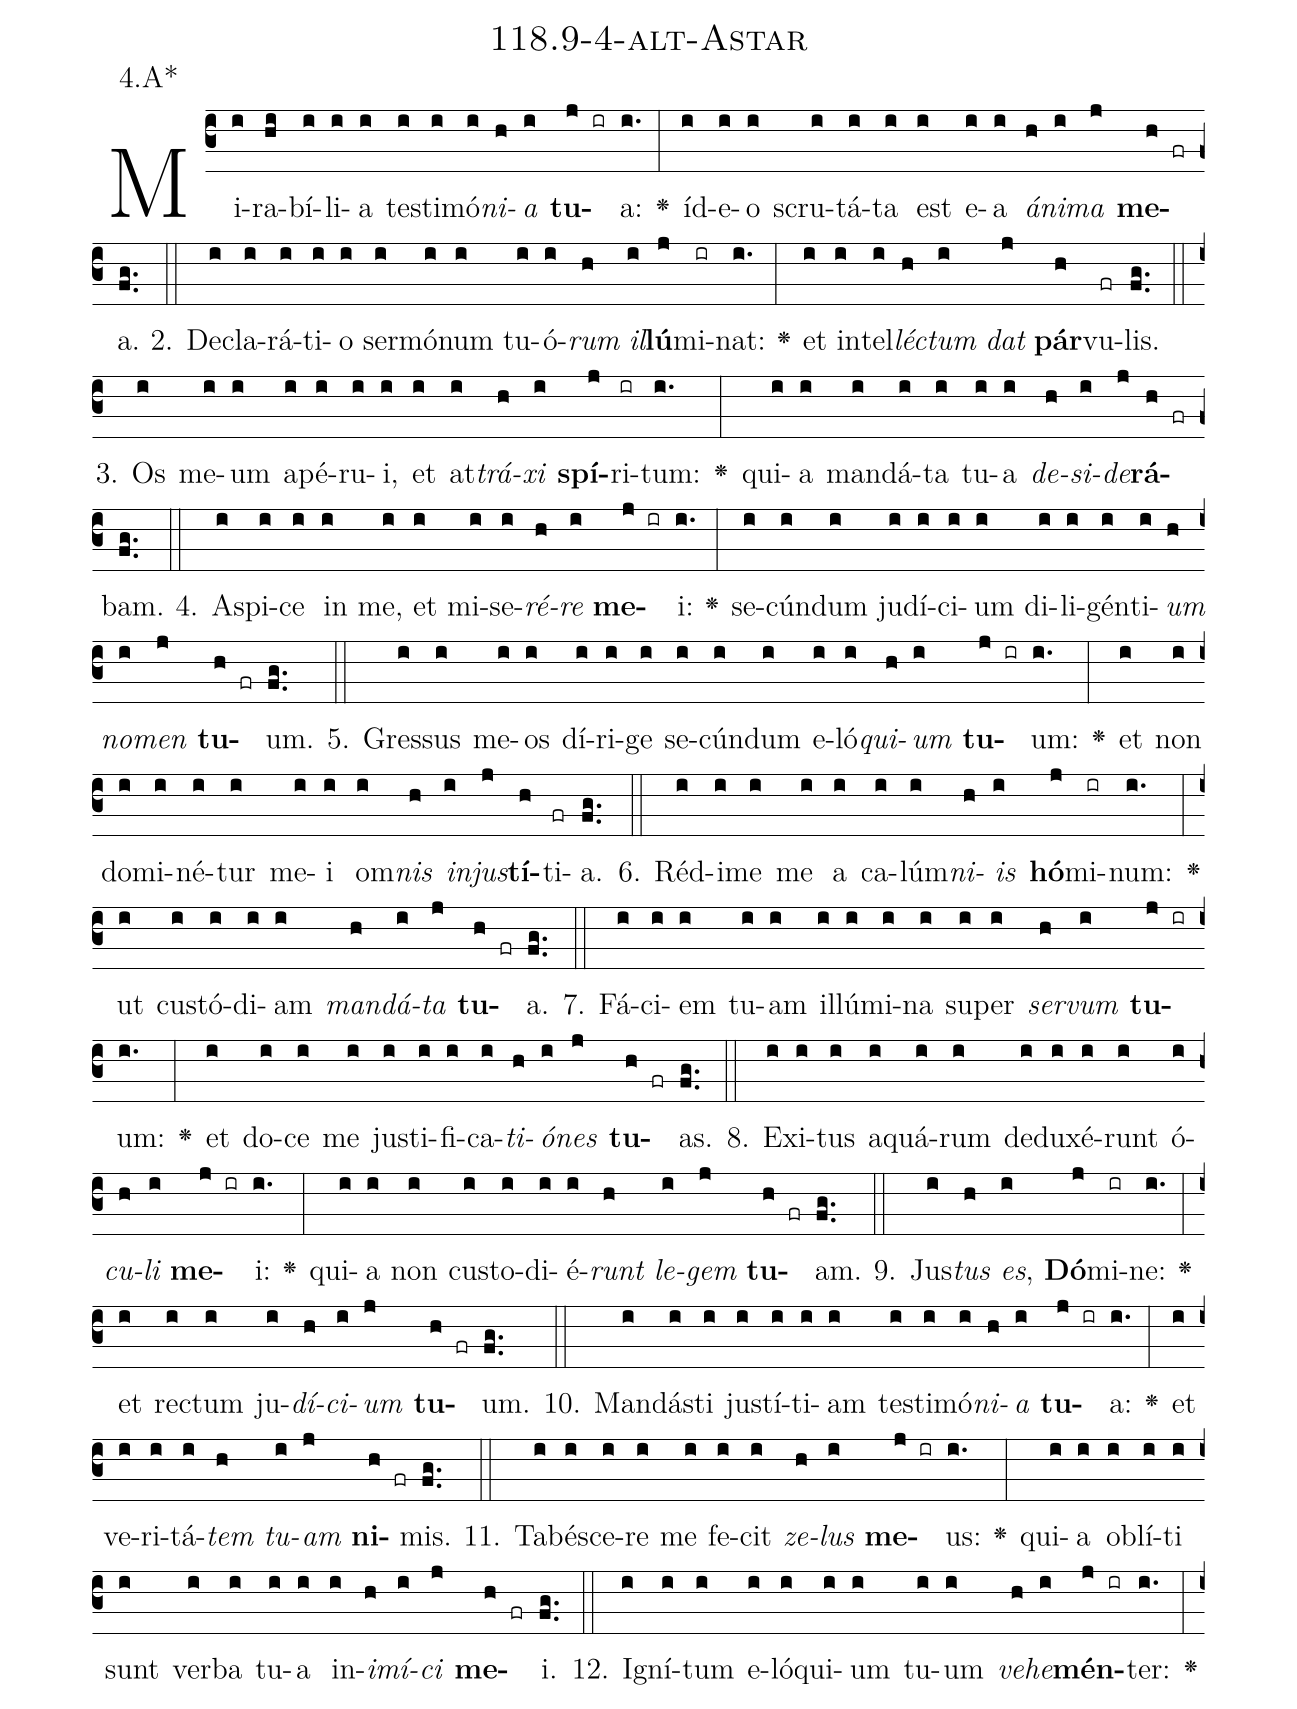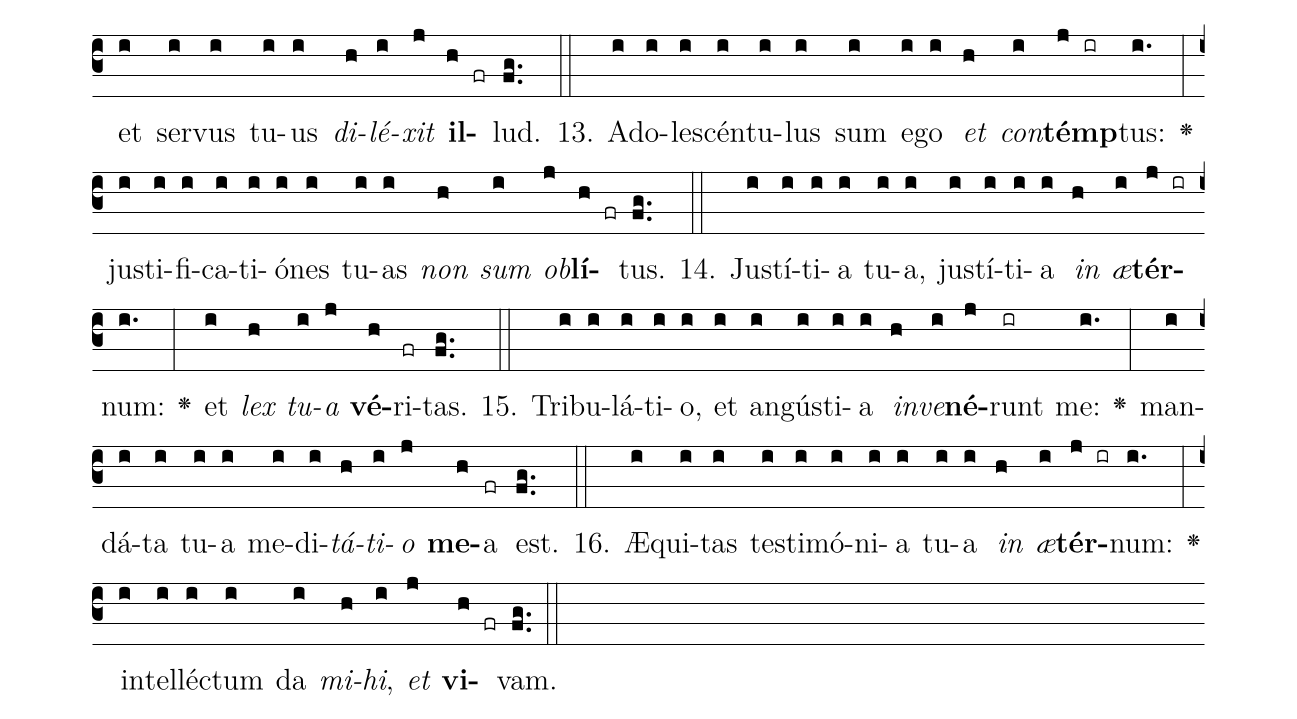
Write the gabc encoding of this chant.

name: 118.9-4-alt-Astar;
annotation: 4.A*;
%%
(c3)Mi(i)ra(hi)bí(i)li(i)a(i) tes(i)ti(i)mó(i)<i>ni</i>(h)<i>a</i>(i) <b>tu</b>(j ir)a:(i.) <v>\greheightstar</v>(:) íd(i)e(i)o(i) scru(i)tá(i)ta(i) est(i) e(i)a(i) <i>á</i>(h)<i>ni</i>(i)<i>ma</i>(j) <b>me</b>(h fr)a.(fg..) (::)
2. De(i)cla(i)rá(i)ti(i)o(i) ser(i)mó(i)num(i) tu(i)ó(i)<i>rum</i>(h) <i>il</i>(i)<b>lú</b>(j)mi(ir)nat:(i.) <v>\greheightstar</v>(:) et(i) in(i)tel(i)<i>léc</i>(h)<i>tum</i>(i) <i>dat</i>(j) <b>pár</b>(h)vu(fr)lis.(fg..) (::)
3. Os(i) me(i)um(i) a(i)pé(i)ru(i)i,(i) et(i) at(i)<i>trá</i>(h)<i>xi</i>(i) <b>spí</b>(j)ri(ir)tum:(i.) <v>\greheightstar</v>(:) qui(i)a(i) man(i)dá(i)ta(i) tu(i)a(i) <i>de</i>(h)<i>si</i>(i)<i>de</i>(j)<b>rá</b>(h fr)bam.(fg..) (::)
4. A(i)spi(i)ce(i) in(i) me,(i) et(i) mi(i)se(i)<i>ré</i>(h)<i>re</i>(i) <b>me</b>(j ir)i:(i.) <v>\greheightstar</v>(:) se(i)cún(i)dum(i) ju(i)dí(i)ci(i)um(i) di(i)li(i)gén(i)ti(i)<i>um</i>(h) <i>no</i>(i)<i>men</i>(j) <b>tu</b>(h fr)um.(fg..) (::)
5. Gres(i)sus(i) me(i)os(i) dí(i)ri(i)ge(i) se(i)cún(i)dum(i) e(i)ló(i)<i>qui</i>(h)<i>um</i>(i) <b>tu</b>(j ir)um:(i.) <v>\greheightstar</v>(:) et(i) non(i) do(i)mi(i)né(i)tur(i) me(i)i(i) om(i)<i>nis</i>(h) <i>in</i>(i)<i>jus</i>(j)<b>tí</b>(h)ti(fr)a.(fg..) (::)
6. Réd(i)i(i)me(i) me(i) a(i) ca(i)lúm(i)<i>ni</i>(h)<i>is</i>(i) <b>hó</b>(j)mi(ir)num:(i.) <v>\greheightstar</v>(:) ut(i) cus(i)tó(i)di(i)am(i) <i>man</i>(h)<i>dá</i>(i)<i>ta</i>(j) <b>tu</b>(h fr)a.(fg..) (::)
7. Fá(i)ci(i)em(i) tu(i)am(i) il(i)lú(i)mi(i)na(i) su(i)per(i) <i>ser</i>(h)<i>vum</i>(i) <b>tu</b>(j ir)um:(i.) <v>\greheightstar</v>(:) et(i) do(i)ce(i) me(i) jus(i)ti(i)fi(i)ca(i)<i>ti</i>(h)<i>ó</i>(i)<i>nes</i>(j) <b>tu</b>(h fr)as.(fg..) (::)
8. Ex(i)i(i)tus(i) a(i)quá(i)rum(i) de(i)du(i)xé(i)runt(i) ó(i)<i>cu</i>(h)<i>li</i>(i) <b>me</b>(j ir)i:(i.) <v>\greheightstar</v>(:) qui(i)a(i) non(i) cus(i)to(i)di(i)é(i)<i>runt</i>(h) <i>le</i>(i)<i>gem</i>(j) <b>tu</b>(h fr)am.(fg..) (::)
9. Jus(i)<i>tus</i>(h) <i>es</i>,(i) <b>Dó</b>(j)mi(ir)ne:(i.) <v>\greheightstar</v>(:) et(i) rec(i)tum(i) ju(i)<i>dí</i>(h)<i>ci</i>(i)<i>um</i>(j) <b>tu</b>(h fr)um.(fg..) (::)
10. Man(i)dás(i)ti(i) jus(i)tí(i)ti(i)am(i) tes(i)ti(i)mó(i)<i>ni</i>(h)<i>a</i>(i) <b>tu</b>(j ir)a:(i.) <v>\greheightstar</v>(:) et(i) ve(i)ri(i)tá(i)<i>tem</i>(h) <i>tu</i>(i)<i>am</i>(j) <b>ni</b>(h fr)mis.(fg..) (::)
11. Ta(i)bé(i)sce(i)re(i) me(i) fe(i)cit(i) <i>ze</i>(h)<i>lus</i>(i) <b>me</b>(j ir)us:(i.) <v>\greheightstar</v>(:) qui(i)a(i) ob(i)lí(i)ti(i) sunt(i) ver(i)ba(i) tu(i)a(i) in(i)<i>i</i>(h)<i>mí</i>(i)<i>ci</i>(j) <b>me</b>(h fr)i.(fg..) (::)
12. I(i)gní(i)tum(i) e(i)ló(i)qui(i)um(i) tu(i)um(i) <i>ve</i>(h)<i>he</i>(i)<b>mén</b>(j ir)ter:(i.) <v>\greheightstar</v>(:) et(i) ser(i)vus(i) tu(i)us(i) <i>di</i>(h)<i>lé</i>(i)<i>xit</i>(j) <b>il</b>(h fr)lud.(fg..) (::)
13. Ad(i)o(i)le(i)scén(i)tu(i)lus(i) sum(i) e(i)go(i) <i>et</i>(h) <i>con</i>(i)<b>témp</b>(j ir)tus:(i.) <v>\greheightstar</v>(:) jus(i)ti(i)fi(i)ca(i)ti(i)ó(i)nes(i) tu(i)as(i) <i>non</i>(h) <i>sum</i>(i) <i>ob</i>(j)<b>lí</b>(h fr)tus.(fg..) (::)
14. Jus(i)tí(i)ti(i)a(i) tu(i)a,(i) jus(i)tí(i)ti(i)a(i) <i>in</i>(h) <i>æ</i>(i)<b>tér</b>(j ir)num:(i.) <v>\greheightstar</v>(:) et(i) <i>lex</i>(h) <i>tu</i>(i)<i>a</i>(j) <b>vé</b>(h)ri(fr)tas.(fg..) (::)
15. Tri(i)bu(i)lá(i)ti(i)o,(i) et(i) an(i)gús(i)ti(i)a(i) <i>in</i>(h)<i>ve</i>(i)<b>né</b>(j)runt(ir) me:(i.) <v>\greheightstar</v>(:) man(i)dá(i)ta(i) tu(i)a(i) me(i)di(i)<i>tá</i>(h)<i>ti</i>(i)<i>o</i>(j) <b>me</b>(h)a(fr) est.(fg..) (::)
16. Æ(i)qui(i)tas(i) tes(i)ti(i)mó(i)ni(i)a(i) tu(i)a(i) <i>in</i>(h) <i>æ</i>(i)<b>tér</b>(j ir)num:(i.) <v>\greheightstar</v>(:) in(i)tel(i)léc(i)tum(i) da(i) <i>mi</i>(h)<i>hi</i>,(i) <i>et</i>(j) <b>vi</b>(h fr)vam.(fg..) (::)
